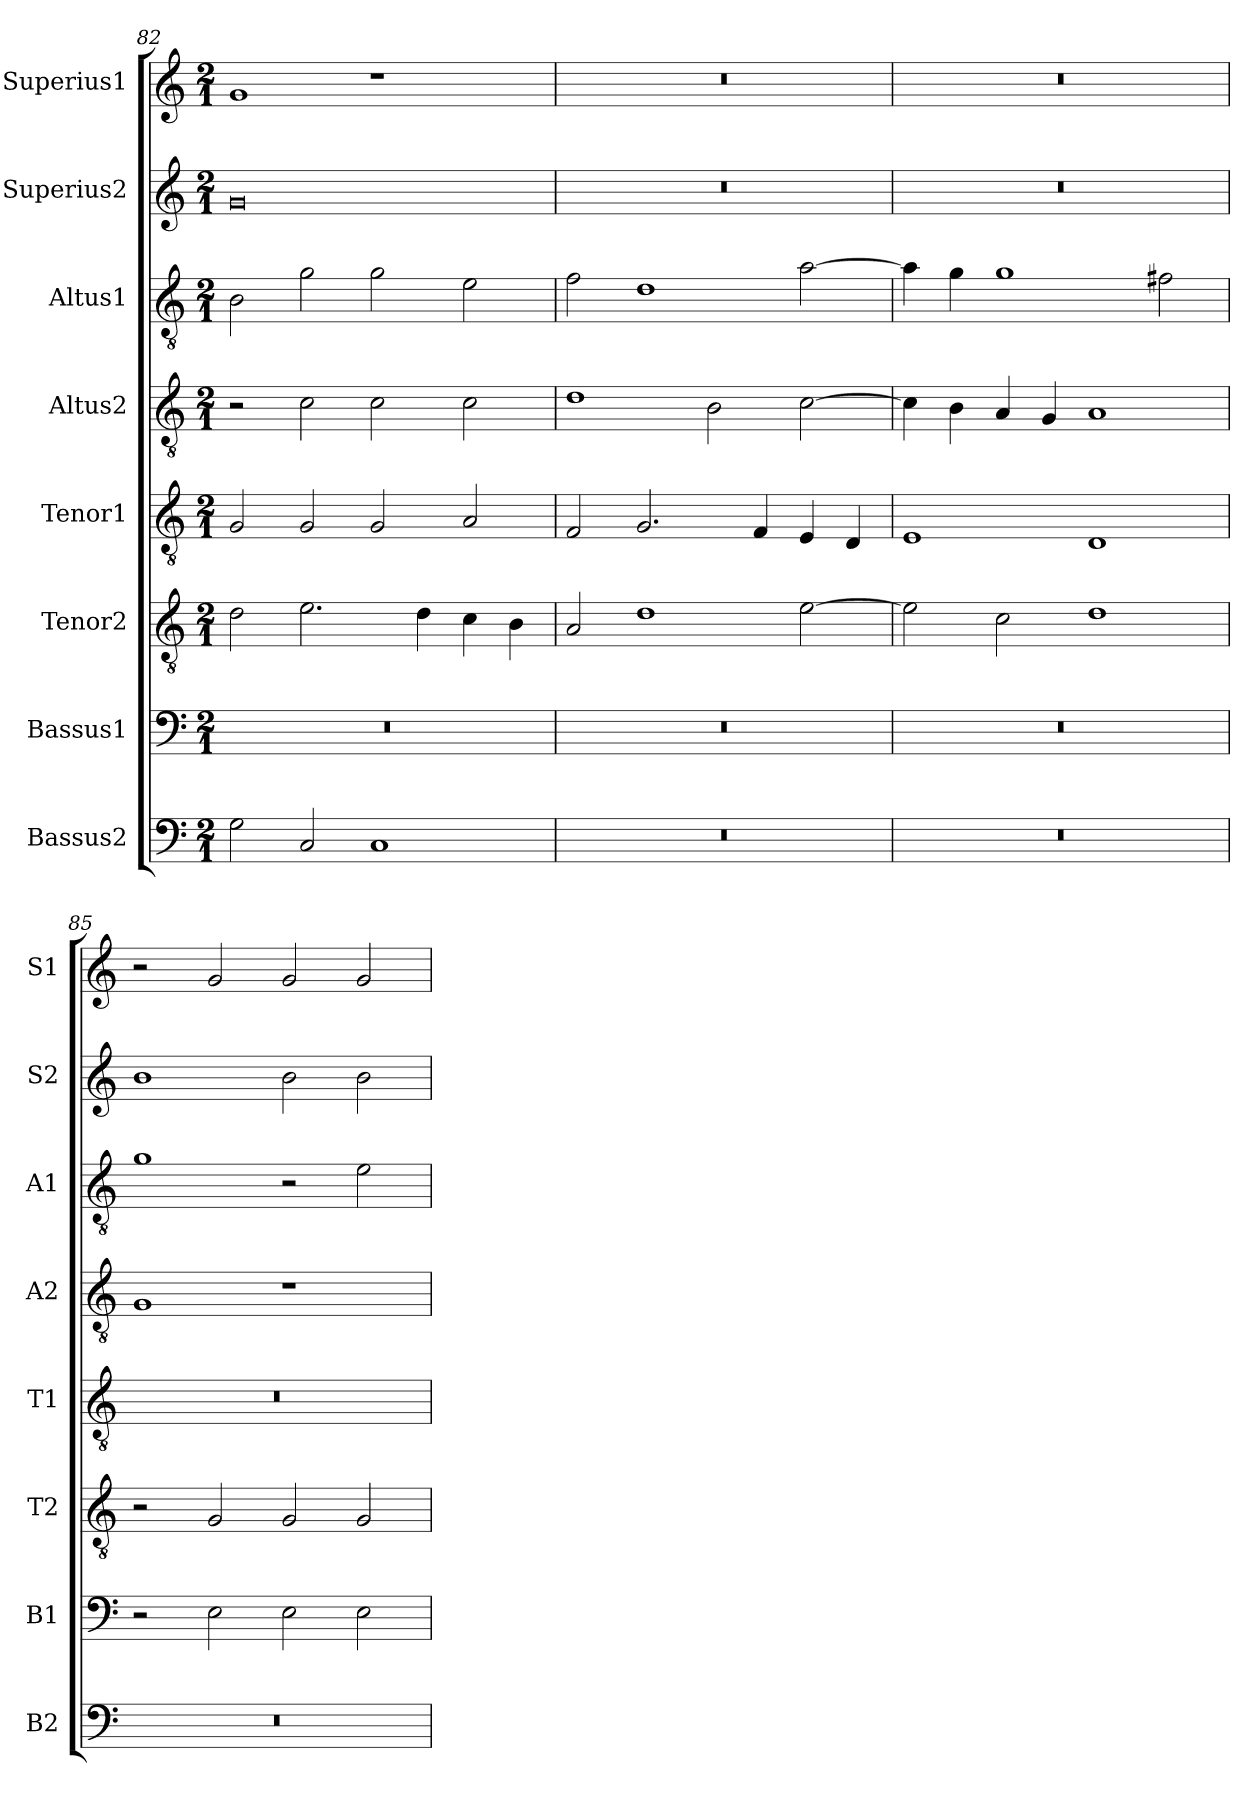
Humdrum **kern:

**kern	**kern	**kern	**kern	**kern	**kern	**kern	**kern
*part8	*part7	*part6	*part5	*part4	*part3	*part2	*part1
*staff8	*staff7	*staff6	*staff5	*staff4	*staff3	*staff2	*staff1
*I"Bassus2	*I"Bassus1	*I"Tenor2	*I"Tenor1	*I"Altus2	*I"Altus1	*I"Superius2	*I"Superius1
*I'B2	*I'B1	*I'T2	*I'T1	*I'A2	*I'A1	*I'S2	*I'S1
*clefF4	*clefF4	*clefGv2	*clefGv2	*clefGv2	*clefGv2	*clefG2	*clefG2
*k[]	*k[]	*k[]	*k[]	*k[]	*k[]	*k[]	*k[]
*M2/1	*M2/1	*M2/1	*M2/1	*M2/1	*M2/1	*M2/1	*M2/1
=82	=82	=82	=82	=82	=82	=82	=82
2G	0r	2d	2G	2r	2B	0g	1g
2C	.	2.e	2G	2c	2g	.	.
1C	.	.	2G	2c	2g	.	1r
.	.	4d	.	.	.	.	.
.	.	4c	2A	2c	2e	.	.
.	.	4B	.	.	.	.	.
=83	=83	=83	=83	=83	=83	=83	=83
0r	0r	2A	2F	1d	2f	0r	0r
.	.	1d	2.G	.	1d	.	.
.	.	.	.	2B	.	.	.
.	.	.	4F	.	.	.	.
.	.	[2e	4E	[2c	[2a	.	.
.	.	.	4D	.	.	.	.
=84	=84	=84	=84	=84	=84	=84	=84
0r	0r	2e]	1E	4c]	4a]	0r	0r
.	.	.	.	4B	4g	.	.
.	.	2c	.	4A	1g	.	.
.	.	.	.	4G	.	.	.
.	.	1d	1D	1A	.	.	.
.	.	.	.	.	2f#X	.	.
=85	=85	=85	=85	=85	=85	=85	=85
0r	2r	2r	0r	1G	1g	1b	2r
.	2E	2G	.	.	.	.	2g
.	2E	2G	.	1r	2r	2b	2g
.	2E	2G	.	.	2e	2b	2g
=	=	=	=	=	=	=	=
*-	*-	*-	*-	*-	*-	*-	*-
